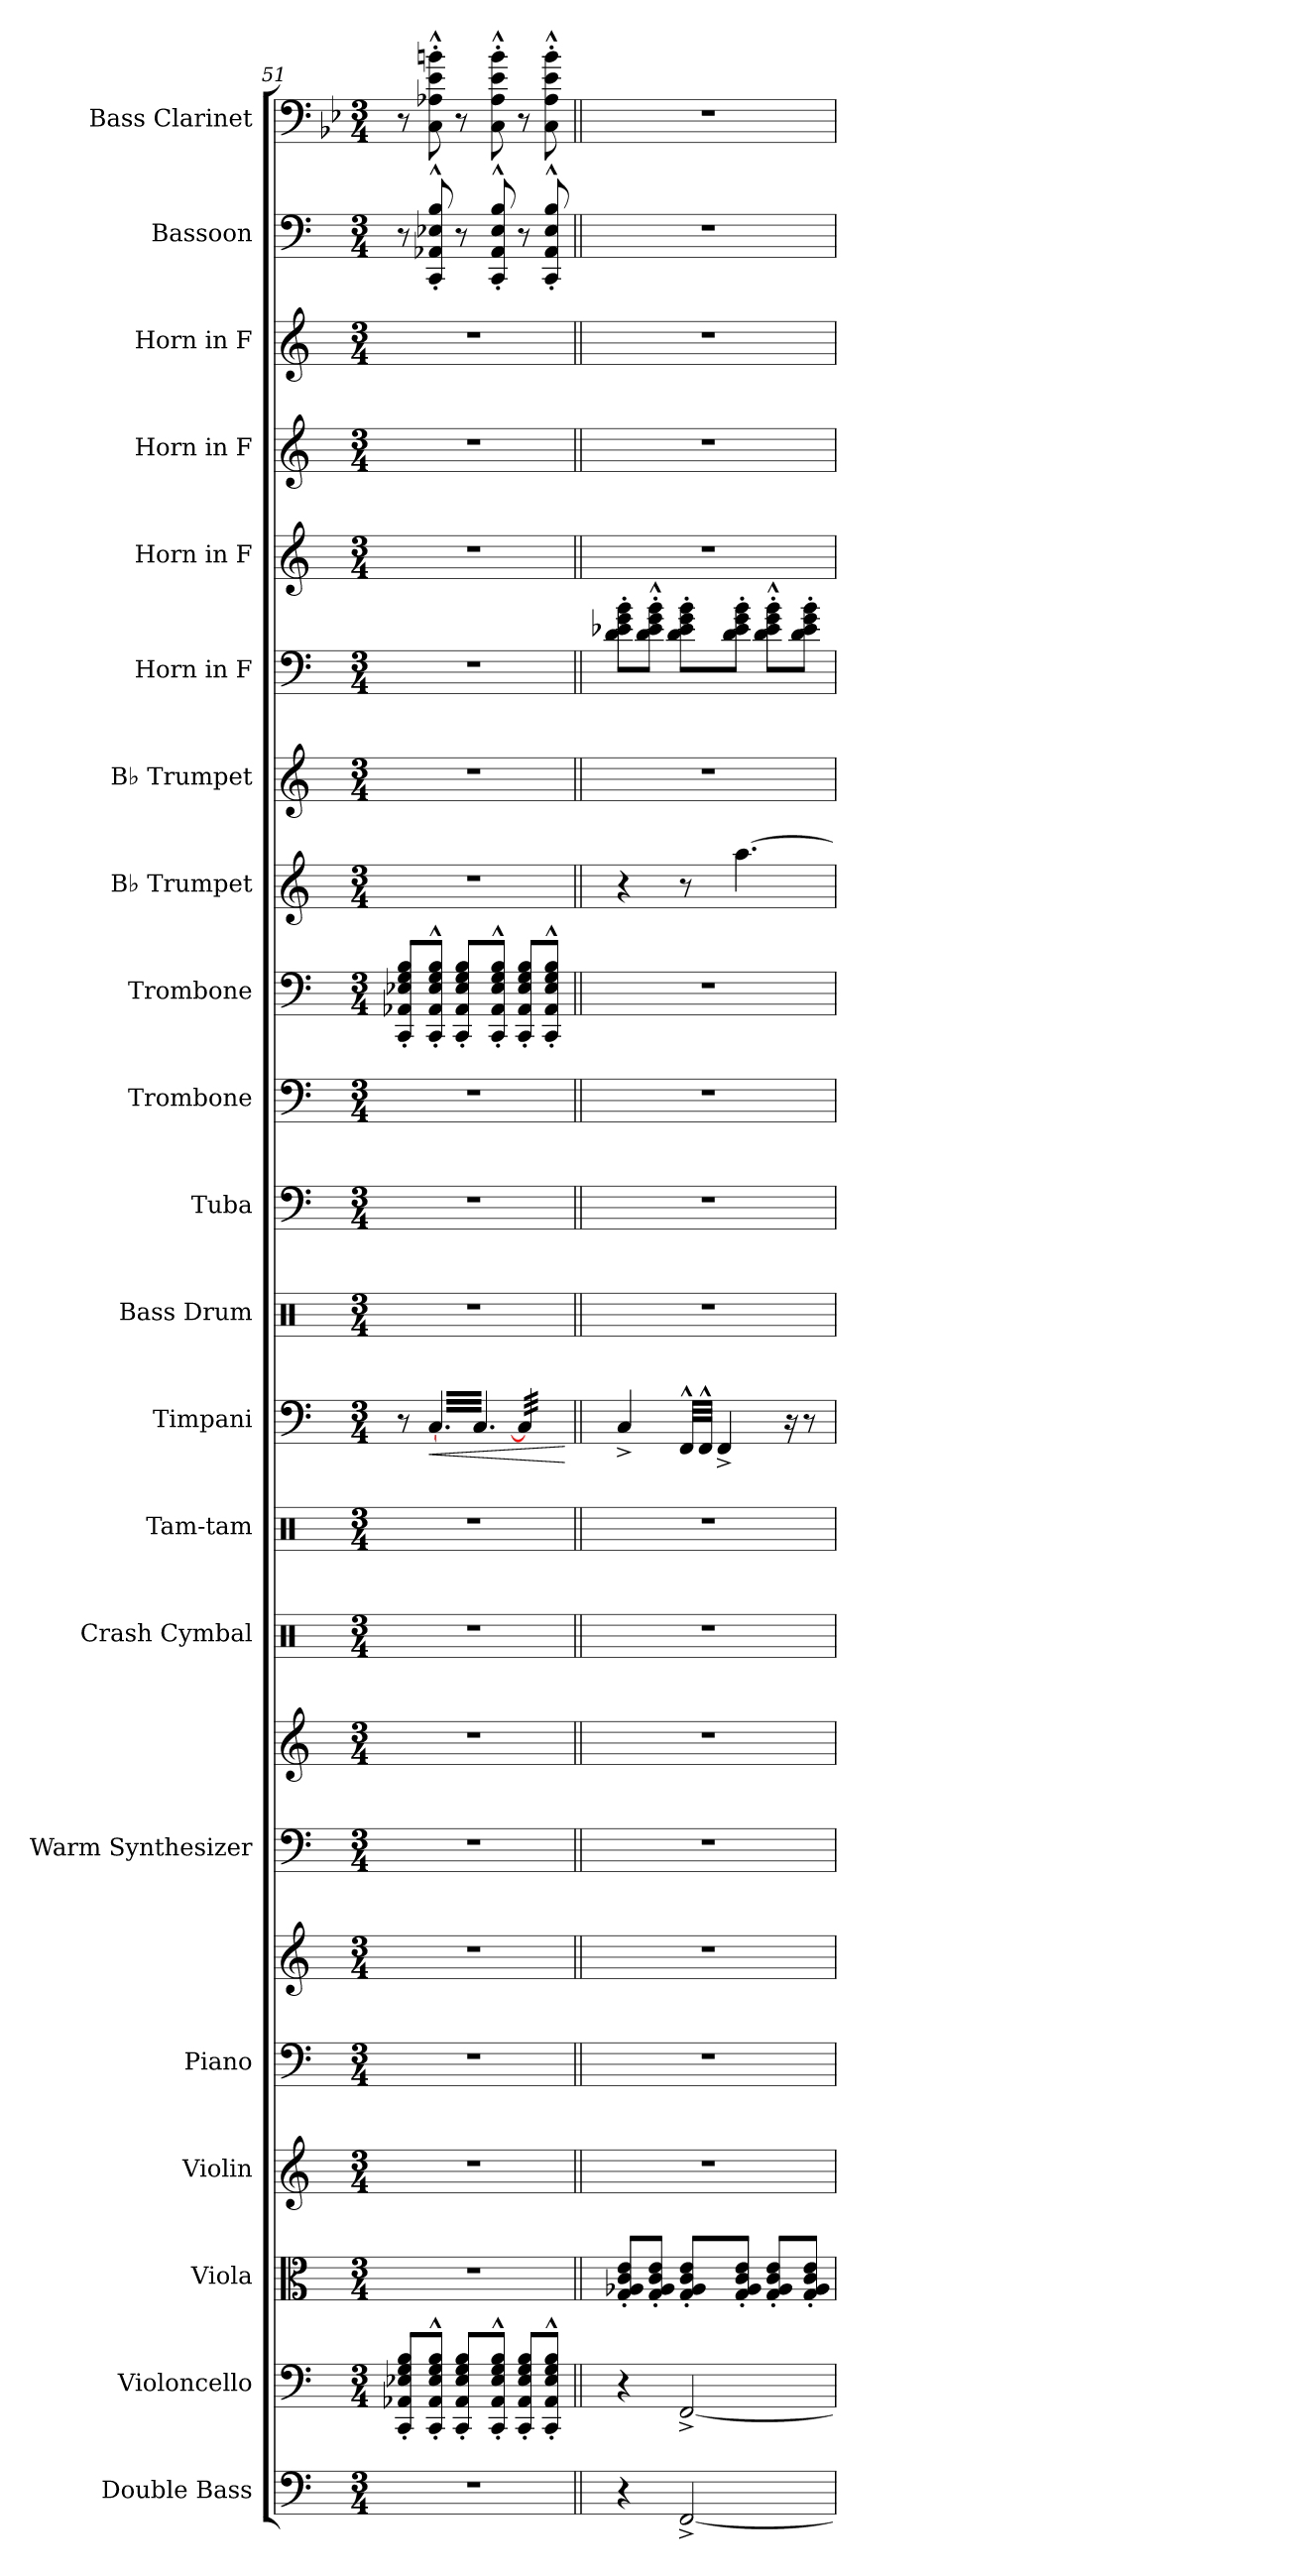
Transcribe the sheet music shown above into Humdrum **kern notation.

**kern	**kern	**kern	**kern	**kern	**kern	**kern	**kern	**kern	**kern	**kern	**dynam	**kern	**kern	**kern	**kern	**kern	**kern	**kern	**kern	**kern	**kern	**kern	**kern
*part21	*part20	*part19	*part18	*part17	*part17	*part16	*part16	*part15	*part14	*part13	*part13	*part12	*part11	*part10	*part9	*part8	*part7	*part6	*part5	*part4	*part3	*part2	*part1
*staff23	*staff22	*staff21	*staff20	*staff19	*staff18	*staff17	*staff16	*staff15	*staff14	*staff13	*staff13	*staff12	*staff11	*staff10	*staff9	*staff8	*staff7	*staff6	*staff5	*staff4	*staff3	*staff2	*staff1
*I"Double Bass	*I"Violoncello	*I"Viola	*I"Violin	*I"Piano	*	*I"Warm Synthesizer	*	*I"Crash Cymbal	*I"Tam-tam	*I"Timpani	*	*I"Bass Drum	*I"Tuba	*I"Trombone	*I"Trombone	*I"B♭ Trumpet	*I"B♭ Trumpet	*I"Horn in F	*I"Horn in F	*I"Horn in F	*I"Horn in F	*I"Bassoon	*I"Bass Clarinet
*I'Db.	*I'Vc.	*I'Vla.	*I'Vln.	*I'Pno.	*	*I'Synth.	*	*I'Cr. Cym.	*I'Tam-tam	*I'Timp.	*	*I'B. Dr.	*I'Tba.	*I'Tbn.	*I'Tbn.	*I'B♭ Tpt.	*I'B♭ Tpt.	*	*	*	*	*I'Bsn.	*I'B. Cl.
*clefF4	*clefF4	*clefC3	*clefG2	*clefF4	*clefG2	*clefF4	*clefG2	*clefX	*clefX	*clefF4	*	*clefX	*clefF4	*clefF4	*clefF4	*clefG2	*clefG2	*clefF4	*clefG2	*clefG2	*clefG2	*clefF4	*clefF4
*ITrd7c12	*	*	*	*	*	*	*	*	*	*	*	*	*	*	*	*ITrd1c2	*ITrd1c2	*ITrd4c7	*ITrd4c7	*ITrd4c7	*ITrd4c7	*	*ITrd8c14
*k[]	*k[]	*k[]	*k[]	*k[]	*k[]	*k[]	*k[]	*k[]	*k[]	*k[]	*	*k[]	*k[]	*k[]	*k[]	*k[b-e-]	*k[b-e-]	*k[b-]	*k[b-]	*k[b-]	*k[b-]	*k[]	*k[b-e-]
*M3/4	*M3/4	*M3/4	*M3/4	*M3/4	*M3/4	*M3/4	*M3/4	*M3/4	*M3/4	*M3/4	*	*M3/4	*M3/4	*M3/4	*M3/4	*M3/4	*M3/4	*M3/4	*M3/4	*M3/4	*M3/4	*M3/4	*M3/4
=51	=51	=51	=51	=51	=51	=51	=51	=51	=51	=51	=51	=51	=51	=51	=51	=51	=51	=51	=51	=51	=51	=51	=51
2.r	8CC/' 8AA-X/' 8E-X/' 8G/' 8B/'L	2.r	2.r	2.r	2.r	2.r	2.r	2.r	2.r	8r	.	2.r	2.r	2.r	8CC/' 8AA-X/' 8E-X/' 8G/' 8B/'L	2.r	2.r	2.r	2.r	2.r	2.r	8r	8r
!	!	!	!	!	!	!	!	!	!	!	!LO:HP:b	!	!	!	!	!	!	!	!	!	!	!	!
*	*	*	*	*	*	*	*	*	*	*tremolo	*	*	*	*	*	*	*	*	*	*	*	*	*
.	8CC/'^^ 8AA-/'^^ 8E-/'^^ 8G/'^^ 8B/'^^J	.	.	.	.	.	.	.	.	[32C/LLL	<	.	.	.	8CC/'^^ 8AA-/'^^ 8E-/'^^ 8G/'^^ 8B/'^^J	.	.	.	.	.	.	8CC/^^' 8AA-X/^^' 8E-X/^^' 8B/^^'	8CC\^^' 8AA-X\^^' 8E-\^^' 8Bn\^^'
.	.	.	.	.	.	.	.	.	.	32C/	.	.	.	.	.	.	.	.	.	.	.	.	.
.	.	.	.	.	.	.	.	.	.	32C/	.	.	.	.	.	.	.	.	.	.	.	.	.
.	.	.	.	.	.	.	.	.	.	32C/	.	.	.	.	.	.	.	.	.	.	.	.	.
.	8CC/' 8AA-/' 8E-/' 8G/' 8B/'L	.	.	.	.	.	.	.	.	32C/	.	.	.	.	8CC/' 8AA-/' 8E-/' 8G/' 8B/'L	.	.	.	.	.	.	8r	8r
.	.	.	.	.	.	.	.	.	.	32C/	.	.	.	.	.	.	.	.	.	.	.	.	.
.	.	.	.	.	.	.	.	.	.	32C/	.	.	.	.	.	.	.	.	.	.	.	.	.
.	.	.	.	.	.	.	.	.	.	32C/	.	.	.	.	.	.	.	.	.	.	.	.	.
.	8CC/'^^ 8AA-/'^^ 8E-/'^^ 8G/'^^ 8B/'^^J	.	.	.	.	.	.	.	.	32C/	.	.	.	.	8CC/'^^ 8AA-/'^^ 8E-/'^^ 8G/'^^ 8B/'^^J	.	.	.	.	.	.	8CC/^^' 8AA-/^^' 8E-/^^' 8B/^^'	8CC\^^' 8AA-\^^' 8E-\^^' 8B\^^'
.	.	.	.	.	.	.	.	.	.	32C/	.	.	.	.	.	.	.	.	.	.	.	.	.
.	.	.	.	.	.	.	.	.	.	32C/	.	.	.	.	.	.	.	.	.	.	.	.	.
.	.	.	.	.	.	.	.	.	.	32C/JJJ	.	.	.	.	.	.	.	.	.	.	.	.	.
.	8CC/' 8AA-/' 8E-/' 8G/' 8B/'L	.	.	.	.	.	.	.	.	32C/]LLL	.	.	.	.	8CC/' 8AA-/' 8E-/' 8G/' 8B/'L	.	.	.	.	.	.	8r	8r
.	.	.	.	.	.	.	.	.	.	32C/	.	.	.	.	.	.	.	.	.	.	.	.	.
.	.	.	.	.	.	.	.	.	.	32C/	.	.	.	.	.	.	.	.	.	.	.	.	.
.	.	.	.	.	.	.	.	.	.	32C/	.	.	.	.	.	.	.	.	.	.	.	.	.
.	8CC/'^^ 8AA-/'^^ 8E-/'^^ 8G/'^^ 8B/'^^J	.	.	.	.	.	.	.	.	32C/	.	.	.	.	8CC/'^^ 8AA-/'^^ 8E-/'^^ 8G/'^^ 8B/'^^J	.	.	.	.	.	.	8CC/^^' 8AA-/^^' 8E-/^^' 8B/^^'	8CC\^^' 8AA-\^^' 8E-\^^' 8B\^^'
.	.	.	.	.	.	.	.	.	.	32C/	.	.	.	.	.	.	.	.	.	.	.	.	.
.	.	.	.	.	.	.	.	.	.	32C/	.	.	.	.	.	.	.	.	.	.	.	.	.
.	.	.	.	.	.	.	.	.	.	32C/JJJ	.	.	.	.	.	.	.	.	.	.	.	.	.
*	*	*	*	*	*	*	*	*	*	*Xtremolo	*	*	*	*	*	*	*	*	*	*	*	*	*
.	.	.	.	.	.	.	.	.	.	.	[	.	.	.	.	.	.	.	.	.	.	.	.
=52||	=52||	=52||	=52||	=52||	=52||	=52||	=52||	=52||	=52||	=52||	=52||	=52||	=52||	=52||	=52||	=52||	=52||	=52||	=52||	=52||	=52||	=52||	=52||
4r	4r	8G/' 8A-X/' 8c/' 8e/'L	2.r	2.r	2.r	2.r	2.r	2.r	2.r	4C^/	.	2.r	2.r	2.r	2.r	4r	2.r	8G\' 8A-X\' 8c\' 8e\'L	2.r	2.r	2.r	2.r	2.r
.	.	8G/' 8A-/' 8c/' 8e/'J	.	.	.	.	.	.	.	.	.	.	.	.	.	.	.	8G\'^^ 8A-\'^^ 8c\'^^ 8e\'^^J	.	.	.	.	.
[2FFF^/	[2FF^/	8G/' 8A-/' 8c/' 8e/'L	.	.	.	.	.	.	.	32FF^^/LLL	.	.	.	.	.	8r	.	8G\' 8A-\' 8c\' 8e\'L	.	.	.	.	.
.	.	.	.	.	.	.	.	.	.	32FF^^/JJJ	.	.	.	.	.	.	.	.	.	.	.	.	.
.	.	.	.	.	.	.	.	.	.	4FF^/	.	.	.	.	.	.	.	.	.	.	.	.	.
.	.	8G/' 8A-/' 8c/' 8e/'J	.	.	.	.	.	.	.	.	.	.	.	.	.	[4.gg\	.	8G\' 8A-\' 8c\' 8e\'J	.	.	.	.	.
.	.	8G/' 8A-/' 8c/' 8e/'L	.	.	.	.	.	.	.	.	.	.	.	.	.	.	.	8G\'^^ 8A-\'^^ 8c\'^^ 8e\'^^L	.	.	.	.	.
.	.	.	.	.	.	.	.	.	.	16r	.	.	.	.	.	.	.	.	.	.	.	.	.
.	.	8G/' 8A-/' 8c/' 8e/'J	.	.	.	.	.	.	.	8r	.	.	.	.	.	.	.	8G\' 8A-\' 8c\' 8e\'J	.	.	.	.	.
=	=	=	=	=	=	=	=	=	=	=	=	=	=	=	=	=	=	=	=	=	=	=	=
*-	*-	*-	*-	*-	*-	*-	*-	*-	*-	*-	*-	*-	*-	*-	*-	*-	*-	*-	*-	*-	*-	*-	*-
